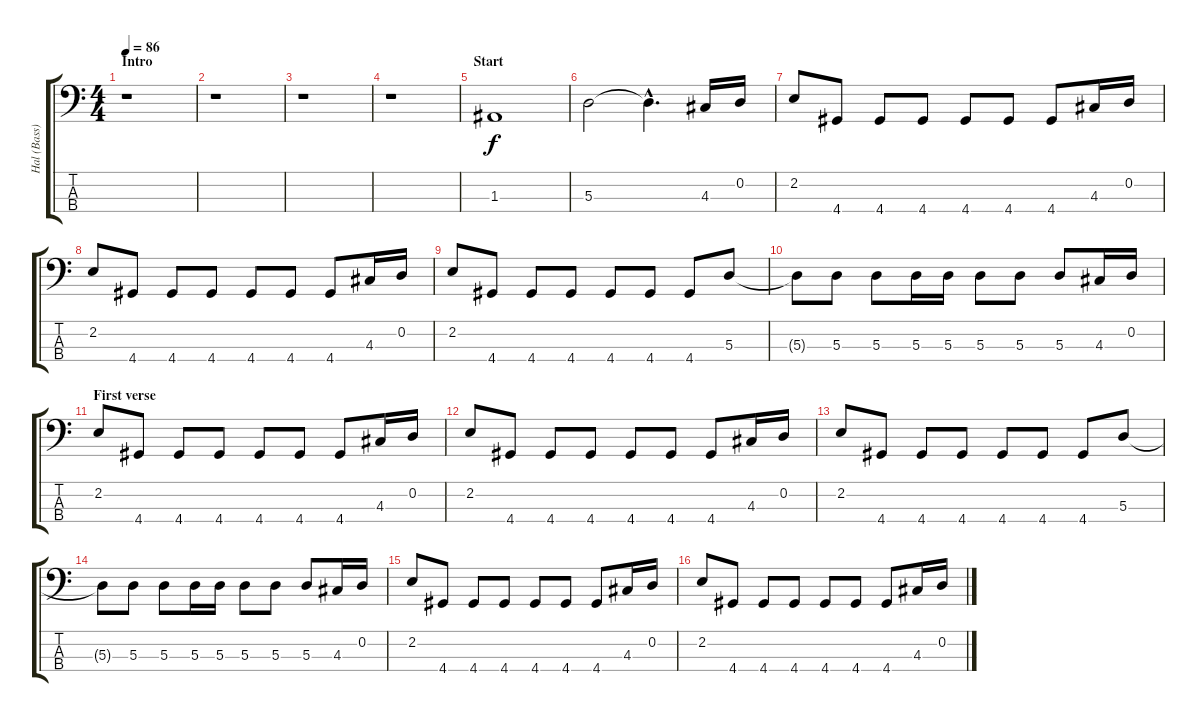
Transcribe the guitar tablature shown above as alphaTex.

\track ("Hal (Bass)" "Hal (Bass)") {instrument electricbassfinger}
\staff {score tabs}
\tuning (G2 D2 A1 E1) {hide}
\ts (4 4)
\section ("" "Intro")
\tempo 86
\clef f4
\ks c
r.1{dy f instrument electricbassfinger} |
r.1 |
r.1 |
r.1 |
\section ("" "Start")
1.3.1 |
5.3.2 5.3{hac t}.4{d} 4.3.16 0.2.16 |
2.2.8 4.4.8 4.4.8 4.4.8 4.4.8 4.4.8 4.4.8 4.3.16 0.2.16 |
2.2.8 4.4.8 4.4.8 4.4.8 4.4.8 4.4.8 4.4.8 4.3.16 0.2.16 |
2.2.8 4.4.8 4.4.8 4.4.8 4.4.8 4.4.8 4.4.8 5.3.8 |
5.3{t}.8 5.3.8 5.3.8 5.3.16 5.3.16 5.3.8 5.3.8 5.3.8 4.3.16 0.2.16 |
\section ("" "First verse")
2.2.8 4.4.8 4.4.8 4.4.8 4.4.8 4.4.8 4.4.8 4.3.16 0.2.16 |
2.2.8 4.4.8 4.4.8 4.4.8 4.4.8 4.4.8 4.4.8 4.3.16 0.2.16 |
2.2.8 4.4.8 4.4.8 4.4.8 4.4.8 4.4.8 4.4.8 5.3.8 |
5.3{t}.8 5.3.8 5.3.8 5.3.16 5.3.16 5.3.8 5.3.8 5.3.8 4.3.16 0.2.16 |
2.2.8 4.4.8 4.4.8 4.4.8 4.4.8 4.4.8 4.4.8 4.3.16 0.2.16 |
2.2.8 4.4.8 4.4.8 4.4.8 4.4.8 4.4.8 4.4.8 4.3.16 0.2.16
